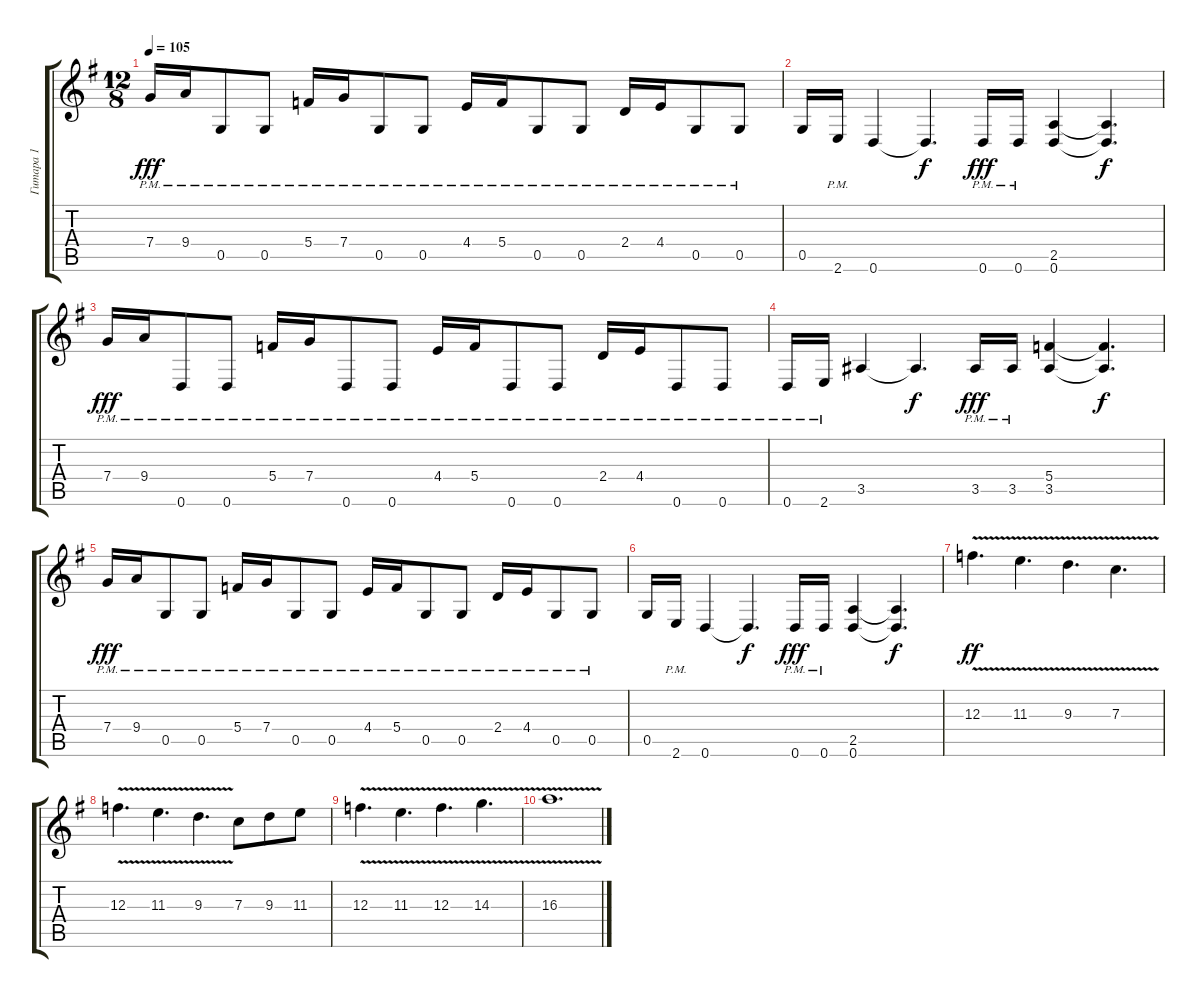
\track ("Гитара 1" "Гитара 1") {instrument acousticguitarsteel}
\staff {score tabs}
\tuning (D4 A3 F3 C3 G2 D2) {hide}
\ts (12 8)
\tempo 105
\clef g2
\ks eminor
7.4{pm}.16{dy fff instrument distortionguitar} 9.4{pm}.16 0.5{pm}.8 0.5{pm}.8 5.4{pm}.16 7.4{pm}.16 0.5{pm}.8 0.5{pm}.8 4.4{pm}.16 5.4{pm}.16 0.5{pm}.8 0.5{pm}.8 2.4{pm}.16 4.4{pm}.16 0.5{pm}.8 0.5{pm}.8 |
0.5.16{instrument distortionguitar} 2.6{pm}.16 0.6.4 0.6{t}.4{d dy f} 0.6{pm}.16{dy fff} 0.6{pm}.16 (2.5 0.6).4 (2.5{t} 0.6{t}).4{d dy f} |
7.4{pm}.16{dy fff} 9.4{pm}.16 0.6{pm}.8 0.6{pm}.8 5.4{pm}.16 7.4{pm}.16 0.6{pm}.8 0.6{pm}.8 4.4{pm}.16 5.4{pm}.16 0.6{pm}.8 0.6{pm}.8 2.4{pm}.16 4.4{pm}.16 0.6{pm}.8 0.6{pm}.8 |
0.6{pm}.16{instrument distortionguitar} 2.6{pm}.16 3.5.4 3.5{t}.4{d dy f} 3.5{pm}.16{dy fff} 3.5{pm}.16 (5.4 3.5).4 (5.4{t} 3.5{t}).4{d dy f} |
7.4{pm}.16{dy fff instrument distortionguitar} 9.4{pm}.16 0.5{pm}.8 0.5{pm}.8 5.4{pm}.16 7.4{pm}.16 0.5{pm}.8 0.5{pm}.8 4.4{pm}.16 5.4{pm}.16 0.5{pm}.8 0.5{pm}.8 2.4{pm}.16 4.4{pm}.16 0.5{pm}.8 0.5{pm}.8 |
0.5.16{instrument distortionguitar} 2.6{pm}.16 0.6.4 0.6{t}.4{d dy f} 0.6{pm}.16{dy fff} 0.6{pm}.16 (2.5 0.6).4 (2.5{t} 0.6{t}).4{d dy f} |
12.3{v}.4{d dy ff instrument distortionguitar} 11.3{v}.4{d} 9.3{v}.4{d} 7.3{v}.4{d} |
12.3{v}.4{d instrument distortionguitar} 11.3{v}.4{d} 9.3{v}.4{d} 7.3.8 9.3.8 11.3.8 |
12.3{v}.4{d instrument distortionguitar} 11.3{v}.4{d} 12.3{v}.4{d} 14.3{v}.4{d} |
16.3{v}.1{d instrument distortionguitar}
